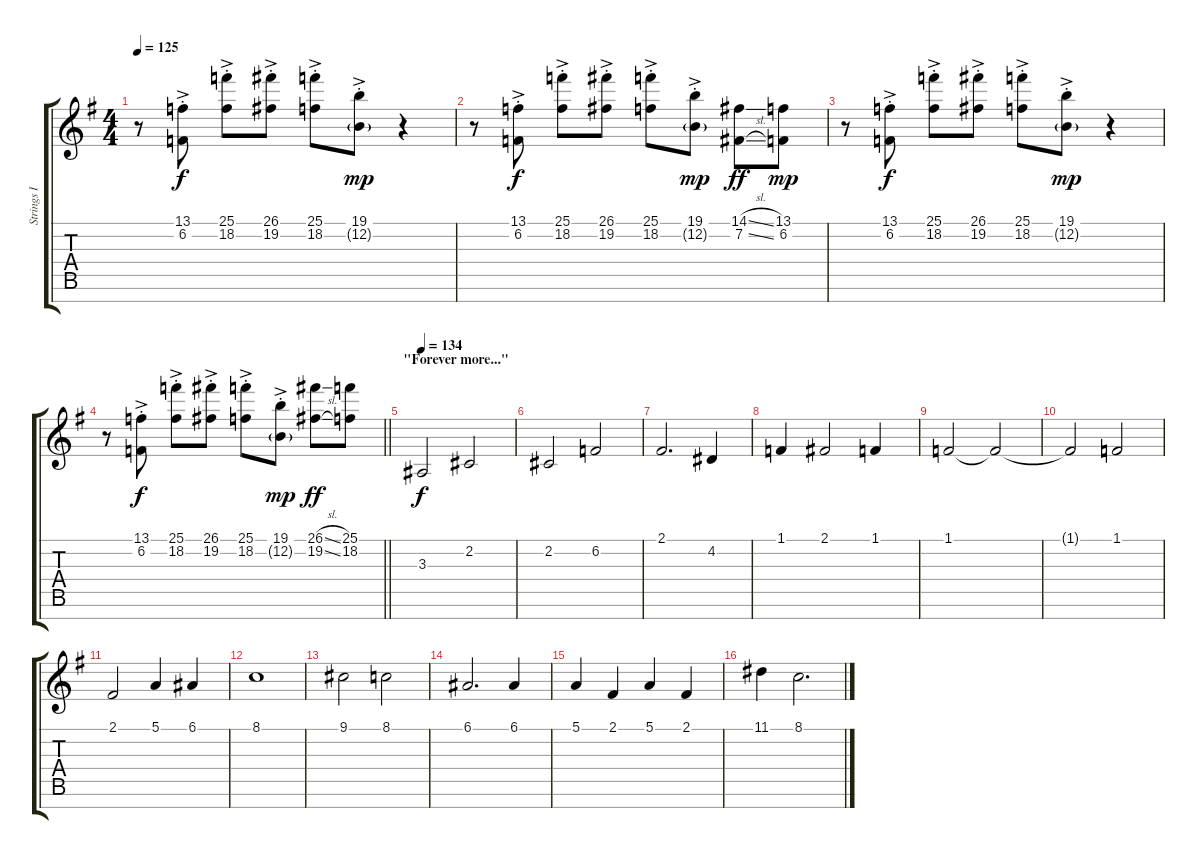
\track ("Strings I" "Strings I") {instrument stringensemble1}
\staff {score tabs}
\tuning (E4 B3 G3 D3 A2 E2 B1) {hide}
\ts (4 4)
\tempo 125
\clef g2
\ks g
r.8{dy ff} (13.1{ac st} 6.2{st}).8{dy f} (25.1{ac st} 18.2{st}).8 (26.1{ac st} 19.2{st}).8 (25.1{ac st} 18.2{st}).8 (19.1{ac st} 12.2{g st}).8{dy mp} r.4 |
r.8 (13.1{ac st} 6.2{st}).8{dy f} (25.1{ac st} 18.2{st}).8 (26.1{ac st} 19.2{st}).8 (25.1{ac st} 18.2{st}).8 (19.1{ac st} 12.2{g st}).8{dy mp} (14.1{sl} 7.2{sl}).8{dy ff} (13.1 6.2).8{dy mp} |
r.8 (13.1{ac st} 6.2{st}).8{dy f} (25.1{ac st} 18.2{st}).8 (26.1{ac st} 19.2{st}).8 (25.1{ac st} 18.2{st}).8 (19.1{ac st} 12.2{g st}).8{dy mp} r.4 |
\barLineRight lightlight
r.8 (13.1{ac st} 6.2{st}).8{dy f} (25.1{ac st} 18.2{st}).8 (26.1{ac st} 19.2{st}).8 (25.1{ac st} 18.2{st}).8 (19.1{ac st} 12.2{g st}).8{dy mp} (26.1{sl} 19.2{sl}).8{dy ff} (25.1 18.2).8 |
\section ("" "\"Forever more...\"")
\tempo 134
3.3.2{dy f volume 11} 2.2.2{volume 15} |
2.2.2 6.2.2 |
2.1.2{d} 4.2.4 |
1.1.4 2.1.2 1.1.4 |
1.1.2 1.1{t}.2{volume 8} |
1.1{t}.2 1.1.2{volume 15} |
2.1.2 5.1.4 6.1.4 |
8.1.1 |
9.1.2 8.1.2 |
6.1.2{d} 6.1.4 |
5.1.4 2.1.4 5.1.4 2.1.4 |
11.1.4 8.1.2{d}
